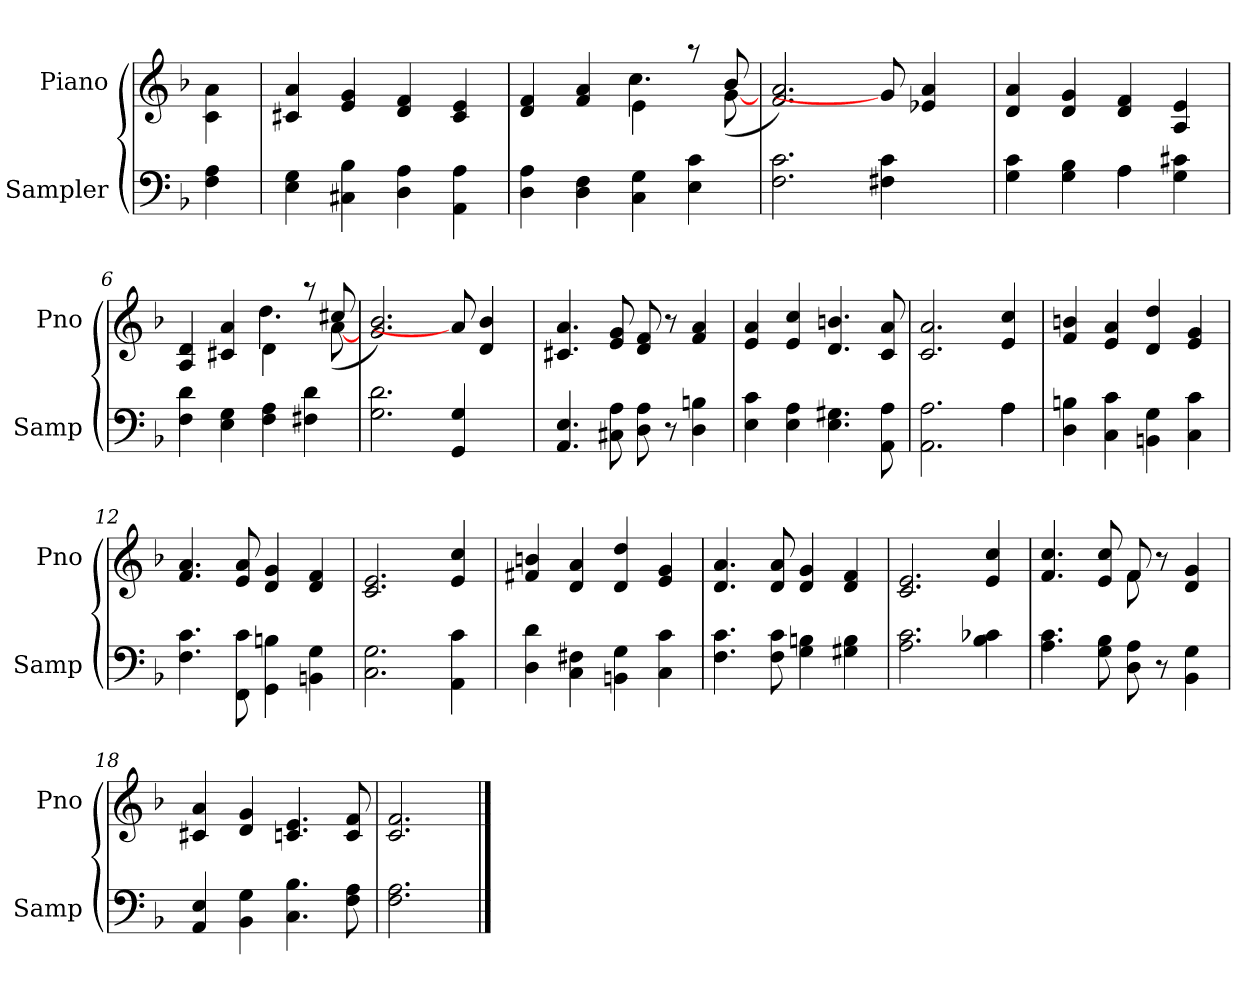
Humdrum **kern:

**kern	**kern
*part2	*part1
*staff2	*staff1
*I"Sampler	*I"Piano
*I'Samp	*I'Pno
*clefF4	*clefG2
*k[b-]	*k[b-]
*F:	*F:
=1	=1
4F 4A	4c\ 4a\
=2	=2
4E 4G	4c#X 4a
4C#X 4B-	4e 4g
4D 4A	4d 4f
4AA 4A	4c# 4e
=3	=3
*	*^
4D 4A	4d 4f	2ryy
4D 4F	4f 4a	.
4C 4G	4e\	4.cc
4E 4c	8r	.
.	8b-/	([8g
*	*v	*v
=4	=4
2.F 2.c	2.f 2.a)
4F#X 4c	8g]
.	4e-X 4a
8ryy	.
=5	=5
*^	*
4G 4c	2ryy	4d 4a
4G 4B-	.	4d 4g
4A\	4A	4d 4f
4G 4c#X	4ryy	4A 4e
*v	*v	*
=6	=6
*	*^
4F 4d	4A 4d	2ryy
4E 4G	4c#X 4a	.
4F 4A	4d\	4.dd
4F#X 4d	8r	.
.	8cc#X/	([8a
*	*v	*v
=7	=7
2.G 2.d	2.g 2.b-)
4GG 4G	8a]
.	4d 4b-
8ryy	.
=8	=8
4.AA 4.E	4.c#X 4.a
8C#X 8A	8e 8g
8D 8A	8d 8f
8r	8r
4D 4Bn	4f 4a
=9	=9
4E 4c	4e 4a
4E 4A	4e 4cc
4.E 4.G#X	4.d 4.bn
8AA 8A	8c 8a
=10	=10
*^	*
2.AA 2.A	2.ryy	2.c 2.a
4A\	4A	4e 4cc
*v	*v	*
=11	=11
4D 4Bn	4f 4bn
4C 4c	4e 4a
4BBn 4G	4d 4dd
4C 4c	4e 4g
=12	=12
4.F 4.c	4.f 4.a
8FF 8c	8e 8a
4GG 4Bn	4d 4g
4BBn 4G	4d 4f
=13	=13
2.C 2.G	2.c 2.e
4AA 4c	4e 4cc
=14	=14
4D 4d	4f#X 4bn
4C 4F#X	4d 4a
4BBn 4G	4d 4dd
4C 4c	4e 4g
=15	=15
4.F 4.c	4.d 4.a
8F 8c	8d 8a
4G 4Bn	4d 4g
4G#X 4B	4d 4f
=16	=16
2.A 2.c	2.c 2.e
4B- 4c-X	4e 4cc
=17	=17
*	*^
4.A 4.c	4.f 4.cc	2ryy
8G 8B-	8e 8cc	.
8D 8A	8f/	8f
8r	8r	4.ryy
4BB- 4G	4d 4g	.
*	*v	*v
=18	=18
4AA 4E	4c#X 4a
4BB- 4G	4d 4g
4.C 4.B-	4.cn 4.e
8F 8A	8c 8f
=19	=19
2.F 2.A	2.c 2.f
==	==
*-	*-
